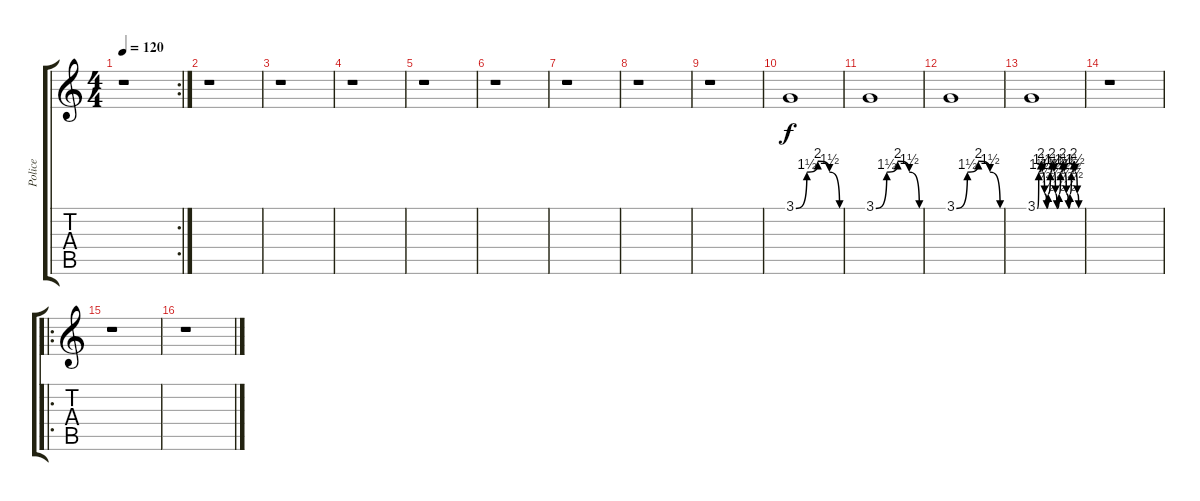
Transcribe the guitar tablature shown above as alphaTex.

\track ("Police" "Police") {instrument fx7echoes}
\staff {score tabs}
\tuning (E4 B3 G3 D3 A2 E2) {hide}
\rc 2
\ts (4 4)
\tempo 120
\clef g2
\ks c
r.1{dy f} |
r.1 |
r.1 |
r.1 |
r.1 |
r.1 |
r.1 |
r.1 |
r.1 |
3.1{be (custom 0 0 15 6 30 8 46 6 60 0)}.1 |
3.1{be (custom 0 0 15 6 30 8 46 6 60 0)}.1 |
3.1{be (custom 0 0 15 6 30 8 46 6 60 0)}.1 |
3.1{be (custom 0 0 2 6 5 8 7 6 10 2 13 0 15 2 18 6 20 8 23 6 25 2 27 0 30 2 32 6 35 8 37 6 40 2 43 0 45 2 47 6 50 8 52 6 55 2 57 0 60 0)}.1 |
r.1 |
\ro
r.1 |
r.1
